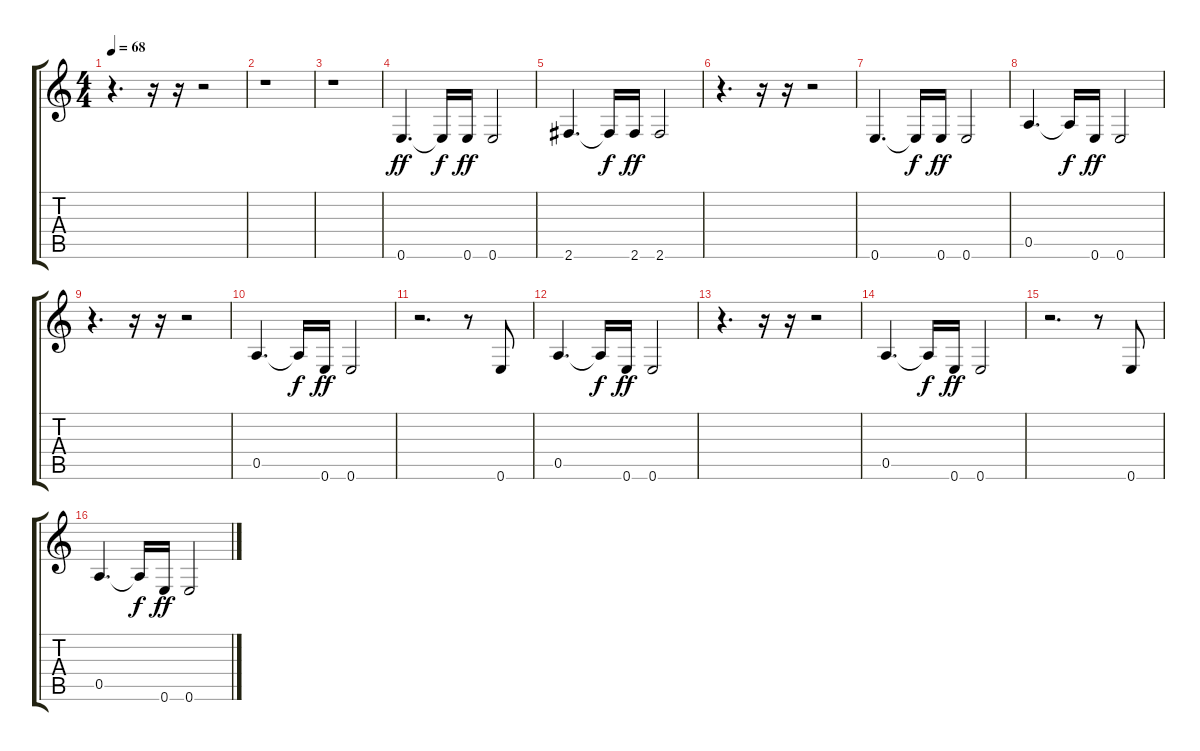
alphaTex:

\track "" {instrument fretlessbass}
\staff {score tabs}
\tuning (E4 B3 G3 D3 A2 E2) {hide}
\ts (4 4)
\tempo 68
\clef g2
\ks c
r.4{d dy ff} r.16 r.16 r.2 |
r.1 |
r.1 |
0.6.4{d} 0.6{t}.16{dy f} 0.6.16{dy ff} 0.6.2 |
2.6.4{d} 2.6{t}.16{dy f} 2.6.16{dy ff} 2.6.2 |
r.4{d} r.16 r.16 r.2 |
0.6.4{d} 0.6{t}.16{dy f} 0.6.16{dy ff} 0.6.2 |
0.5.4{d} 0.5{t}.16{dy f} 0.6.16{dy ff} 0.6.2 |
r.4{d} r.16 r.16 r.2 |
0.5.4{d} 0.5{t}.16{dy f} 0.6.16{dy ff} 0.6.2 |
r.2{d} r.8 0.6.8 |
0.5.4{d} 0.5{t}.16{dy f} 0.6.16{dy ff} 0.6.2 |
r.4{d} r.16 r.16 r.2 |
0.5.4{d} 0.5{t}.16{dy f} 0.6.16{dy ff} 0.6.2 |
r.2{d} r.8 0.6.8 |
0.5.4{d} 0.5{t}.16{dy f} 0.6.16{dy ff} 0.6.2
